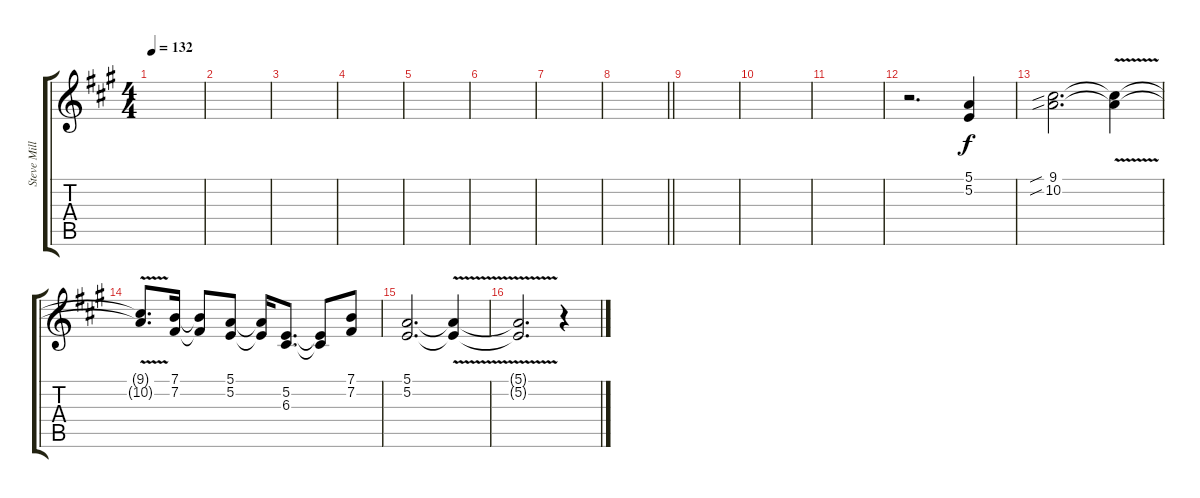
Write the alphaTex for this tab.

\track ("Steve Miller" "Steve Mill") {instrument tenorsax}
\staff {score tabs}
\tuning (E4 B3 G3 D3 A2 E2) {hide}
\ts (4 4)
\tempo 132
\clef g2
\ks a
|
|
|
|
|
|
|
\barLineRight lightlight
|
|
|
|
r.2{d instrument pad3polysynth} (5.1 5.2).4{dy f} |
(9.1{sib} 10.2{sib}).2{d} (9.1{v t} 10.2{v t}).4 |
(9.1{t} 10.2{t}).8{d} (7.1 7.2).16 (7.1{t} 7.2{t}).8 (5.1 5.2).8 (5.1{t} 5.2{t}).16 (5.2 6.3).8{d} (5.2{t} 6.3{t}).8 (7.1 7.2).8 |
(5.1 5.2).2{d} (5.1{v t} 5.2{v t}).4 |
(5.1{t} 5.2{t}).2{d} r.4
